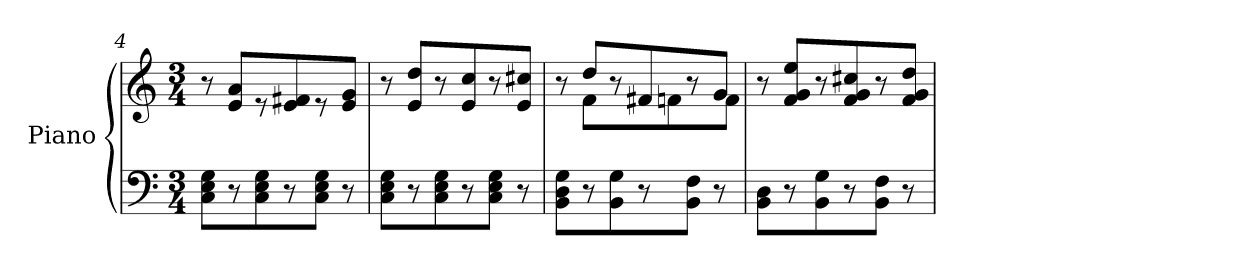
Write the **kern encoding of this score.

**kern	**kern
*part1	*part1
*staff2	*staff1
*I"Piano	*
*I'Pno.	*
*clefF4	*clefG2
*k[]	*k[]
*M3/4	*M3/4
=4	=4
8C\ 8E\ 8G\L	8r
8r	8e/ 8a/L
8C\ 8E\ 8G\	8r
8r	8e/ 8f#X/
8C\ 8E\ 8G\J	8r
8r	8e/ 8g/J
=5	=5
8C\ 8E\ 8G\L	8r
8r	8e/ 8dd/L
8C\ 8E\ 8G\	8r
8r	8e/ 8cc/
8C\ 8E\ 8G\J	8r
8r	8e/ 8cc#X/J
=6	=6
*	*^
8BB\ 8D\ 8G\L	8r	8ryy
8r	8dd/L	8f\L
8BB\ 8G\	8r	8ryy
8r	8f#X/	8fn\
8BB\ 8F\J	8r	8ryy
8r	8g/J	8f\J
*	*v	*v
!!LO:LB:g=z
=7	=7
8BB\ 8D\L	8r
8r	8f/ 8g/ 8ee/L
8BB\ 8G\	8r
8r	8f/ 8g/ 8cc#X/
8BB\ 8F\J	8r
8r	8f/ 8g/ 8dd/J
=	=
*-	*-
